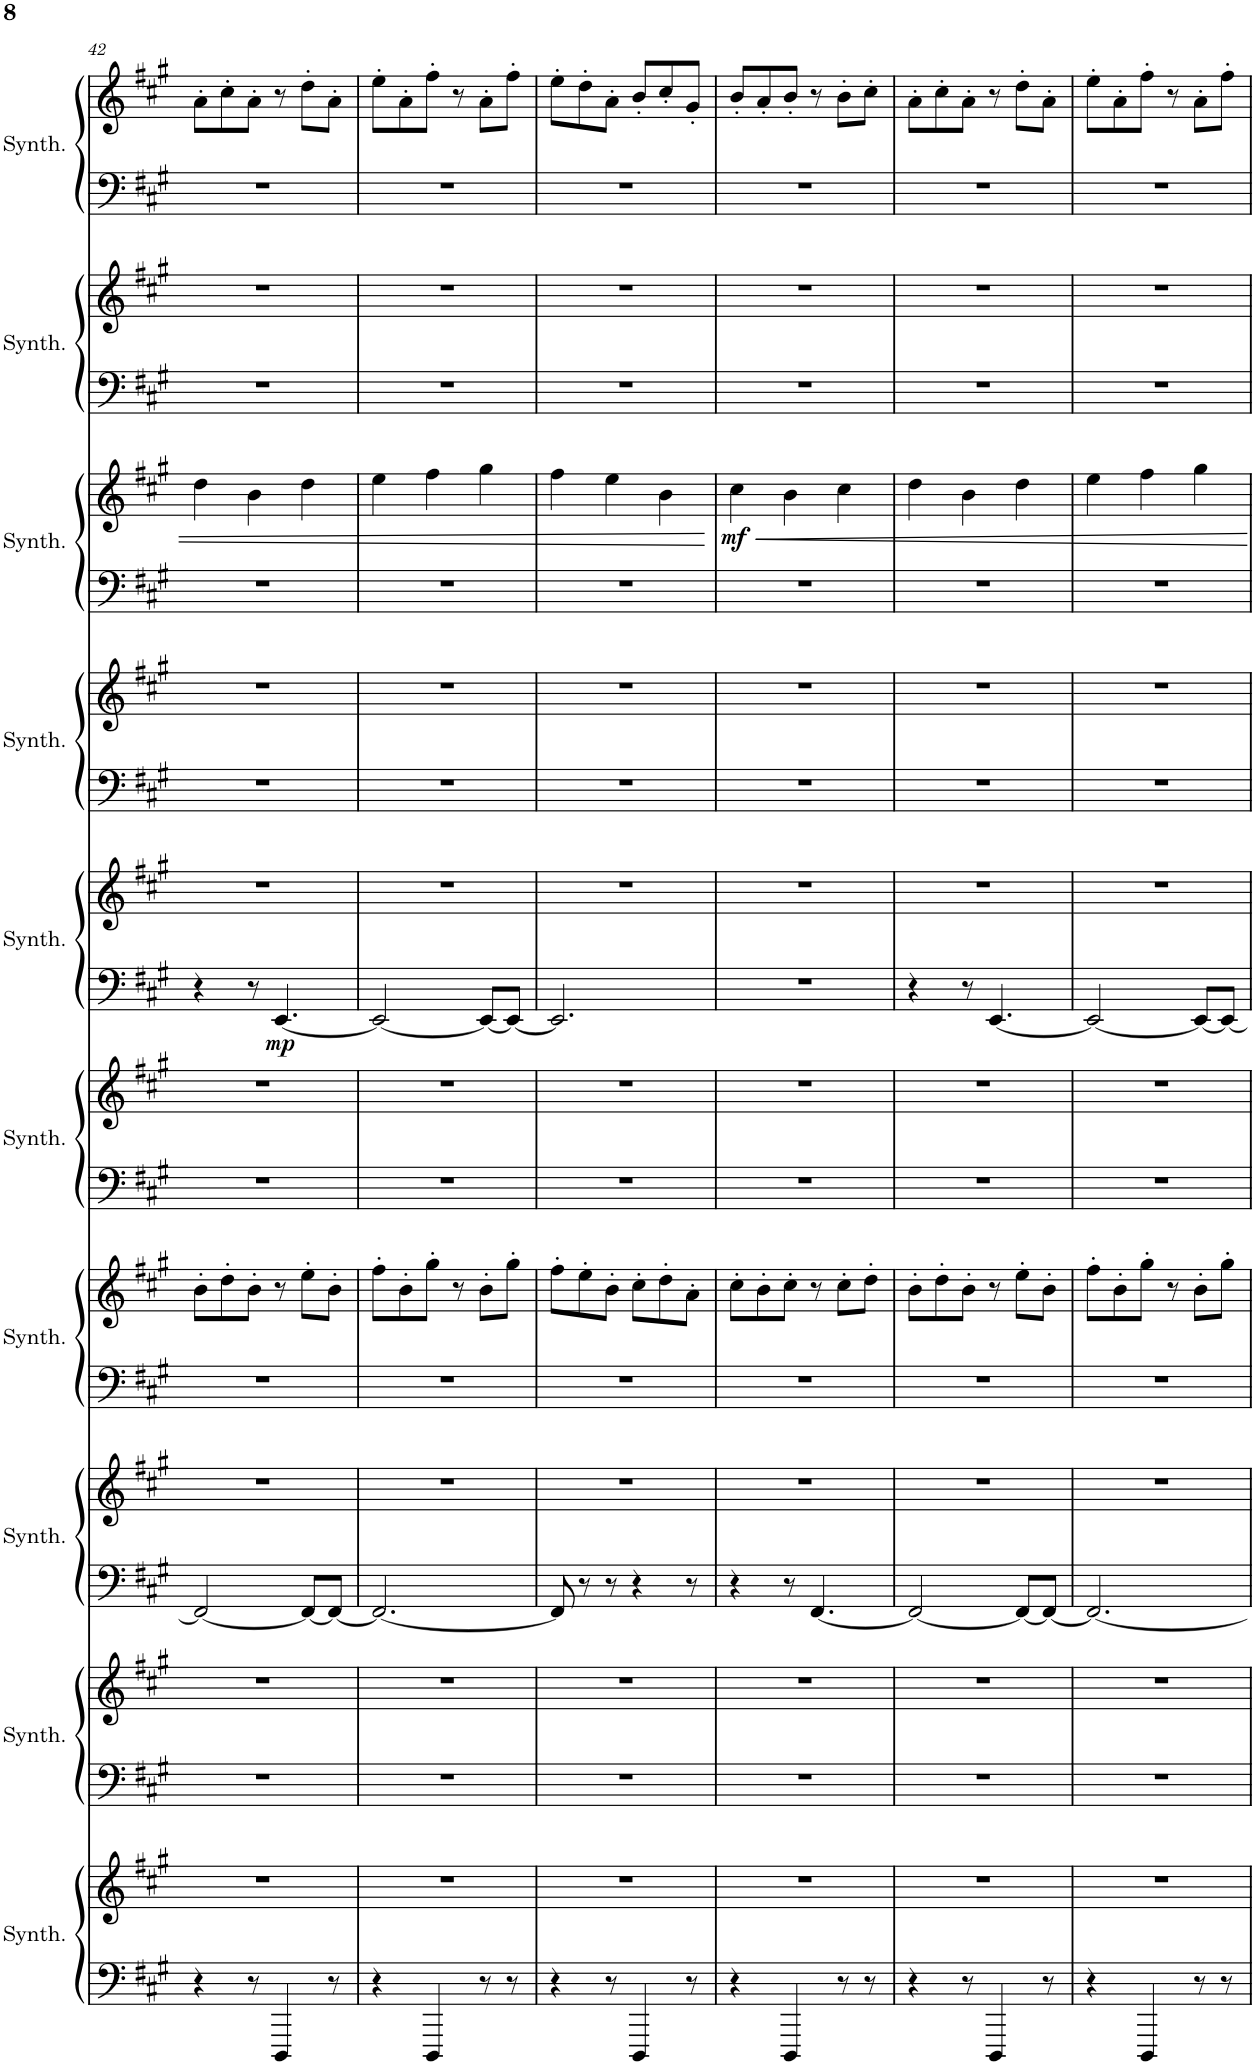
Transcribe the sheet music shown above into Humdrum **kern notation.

**kern	**kern	**kern	**kern	**kern	**kern	**kern	**kern	**kern	**kern	**kern	**kern	**dynam	**kern	**kern	**kern	**kern	**dynam	**kern	**kern	**kern	**kern
*part10	*part10	*part9	*part9	*part8	*part8	*part7	*part7	*part6	*part6	*part5	*part5	*part5	*part4	*part4	*part3	*part3	*part3	*part2	*part2	*part1	*part1
*staff20	*staff19	*staff18	*staff17	*staff16	*staff15	*staff14	*staff13	*staff12	*staff11	*staff10	*staff9	*staff9/10	*staff8	*staff7	*staff6	*staff5	*staff5/6	*staff4	*staff3	*staff2	*staff1
*I"Crystal Synthesizer	*	*I"Saw Synthesizer	*	*I"Bass Synthesizer	*	*I"Pad Synthesizer	*	*I"Metallic Synthesizer	*	*I"Atmosphere Synthesizer	*	*	*I"Goblins Synthesizer	*	*I"Choir Synthesizer	*	*	*I"Bowed Synthesizer	*	*I"String Synthesizer	*
*I'Synth.	*	*I'Synth.	*	*I'Synth.	*	*I'Synth.	*	*I'Synth.	*	*I'Synth.	*	*	*I'Synth.	*	*I'Synth.	*	*	*I'Synth.	*	*I'Synth.	*
!!LO:PB:g=z
*clefF4	*clefG2	*clefF4	*clefG2	*clefF4	*clefG2	*clefF4	*clefG2	*clefF4	*clefG2	*clefF4	*clefG2	*	*clefF4	*clefG2	*clefF4	*clefG2	*	*clefF4	*clefG2	*clefF4	*clefG2
*k[f#c#g#]	*k[f#c#g#]	*k[f#c#g#]	*k[f#c#g#]	*k[f#c#g#]	*k[f#c#g#]	*k[f#c#g#]	*k[f#c#g#]	*k[f#c#g#]	*k[f#c#g#]	*k[f#c#g#]	*k[f#c#g#]	*	*k[f#c#g#]	*k[f#c#g#]	*k[f#c#g#]	*k[f#c#g#]	*	*k[f#c#g#]	*k[f#c#g#]	*k[f#c#g#]	*k[f#c#g#]
*M6/8	*M6/8	*M6/8	*M6/8	*M6/8	*M6/8	*M6/8	*M6/8	*M6/8	*M6/8	*M6/8	*M6/8	*	*M6/8	*M6/8	*M6/8	*M6/8	*	*M6/8	*M6/8	*M6/8	*M6/8
=42	=42	=42	=42	=42	=42	=42	=42	=42	=42	=42	=42	=42	=42	=42	=42	=42	=42	=42	=42	=42	=42
4r	2.r	2.r	2.r	2FF#/_	2.r	2.r	8b'\L	2.r	2.r	4r	2.r	.	2.r	2.r	2.r	4dd\	.	2.r	2.r	2.r	8a'\L
.	.	.	.	.	.	.	8dd'\	.	.	.	.	.	.	.	.	.	.	.	.	.	8cc#'\
8r	.	.	.	.	.	.	8b'\J	.	.	8r	.	.	.	.	.	4b\	.	.	.	.	8a'\J
!	!	!	!	!	!	!	!	!	!	!	!	!LO:DY:b=2	!	!	!	!	!	!	!	!	!
4DDD/	.	.	.	.	.	.	8r	.	.	[4.EE/	.	mp	.	.	.	.	.	.	.	.	8r
.	.	.	.	8FF#/L_	.	.	8ee'\L	.	.	.	.	.	.	.	.	4dd\	.	.	.	.	8dd'\L
8r	.	.	.	8FF#/J_	.	.	8b'\J	.	.	.	.	.	.	.	.	.	.	.	.	.	8a'\J
=43	=43	=43	=43	=43	=43	=43	=43	=43	=43	=43	=43	=43	=43	=43	=43	=43	=43	=43	=43	=43	=43
4r	2.r	2.r	2.r	2.FF#/_	2.r	2.r	8ff#'\L	2.r	2.r	2EE/_	2.r	.	2.r	2.r	2.r	4ee\	.	2.r	2.r	2.r	8ee'\L
.	.	.	.	.	.	.	8b'\	.	.	.	.	.	.	.	.	.	.	.	.	.	8a'\
4DDD/	.	.	.	.	.	.	8gg#'\J	.	.	.	.	.	.	.	.	4ff#\	.	.	.	.	8ff#'\J
.	.	.	.	.	.	.	8r	.	.	.	.	.	.	.	.	.	.	.	.	.	8r
8r	.	.	.	.	.	.	8b'\L	.	.	8EE/L_	.	.	.	.	.	4gg#\	.	.	.	.	8a'\L
8r	.	.	.	.	.	.	8gg#'\J	.	.	8EE/J_	.	.	.	.	.	.	.	.	.	.	8ff#'\J
=44	=44	=44	=44	=44	=44	=44	=44	=44	=44	=44	=44	=44	=44	=44	=44	=44	=44	=44	=44	=44	=44
4r	2.r	2.r	2.r	8FF#/]	2.r	2.r	8ff#'\L	2.r	2.r	2.EE/]	2.r	.	2.r	2.r	2.r	4ff#\	.	2.r	2.r	2.r	8ee'\L
.	.	.	.	8r	.	.	8ee'\	.	.	.	.	.	.	.	.	.	.	.	.	.	8dd'\
8r	.	.	.	8r	.	.	8b'\J	.	.	.	.	.	.	.	.	4ee\	.	.	.	.	8a'\J
4DDD/	.	.	.	4r	.	.	8cc#'\L	.	.	.	.	.	.	.	.	.	.	.	.	.	8b'/L
.	.	.	.	.	.	.	8dd'\	.	.	.	.	.	.	.	.	4b\	.	.	.	.	8cc#'/
8r	.	.	.	8r	.	.	8a'\J	.	.	.	.	.	.	.	.	.	.	.	.	.	8g#'/J
=45	=45	=45	=45	=45	=45	=45	=45	=45	=45	=45	=45	=45	=45	=45	=45	=45	=45	=45	=45	=45	=45
!	!	!	!	!	!	!	!	!	!	!	!	!	!	!	!	!	!LO:DY:b	!	!	!	!
4r	2.r	2.r	2.r	4r	2.r	2.r	8cc#'\L	2.r	2.r	2.r	2.r	.	2.r	2.r	2.r	4cc#\	mf	2.r	2.r	2.r	8b'/L
.	.	.	.	.	.	.	8b'\	.	.	.	.	.	.	.	.	.	.	.	.	.	8a'/
4DDD/	.	.	.	8r	.	.	8cc#'\J	.	.	.	.	.	.	.	.	4b\	.	.	.	.	8b'/J
.	.	.	.	[4.FF#/	.	.	8r	.	.	.	.	.	.	.	.	.	.	.	.	.	8r
8r	.	.	.	.	.	.	8cc#'\L	.	.	.	.	.	.	.	.	4cc#\	.	.	.	.	8b'\L
8r	.	.	.	.	.	.	8dd'\J	.	.	.	.	.	.	.	.	.	.	.	.	.	8cc#'\J
=46	=46	=46	=46	=46	=46	=46	=46	=46	=46	=46	=46	=46	=46	=46	=46	=46	=46	=46	=46	=46	=46
4r	2.r	2.r	2.r	2FF#/_	2.r	2.r	8b'\L	2.r	2.r	4r	2.r	.	2.r	2.r	2.r	4dd\	.	2.r	2.r	2.r	8a'\L
.	.	.	.	.	.	.	8dd'\	.	.	.	.	.	.	.	.	.	.	.	.	.	8cc#'\
8r	.	.	.	.	.	.	8b'\J	.	.	8r	.	.	.	.	.	4b\	.	.	.	.	8a'\J
4DDD/	.	.	.	.	.	.	8r	.	.	[4.EE/	.	.	.	.	.	.	.	.	.	.	8r
.	.	.	.	8FF#/L_	.	.	8ee'\L	.	.	.	.	.	.	.	.	4dd\	.	.	.	.	8dd'\L
8r	.	.	.	8FF#/J_	.	.	8b'\J	.	.	.	.	.	.	.	.	.	.	.	.	.	8a'\J
=47	=47	=47	=47	=47	=47	=47	=47	=47	=47	=47	=47	=47	=47	=47	=47	=47	=47	=47	=47	=47	=47
4r	2.r	2.r	2.r	2.FF#/_	2.r	2.r	8ff#'\L	2.r	2.r	2EE/_	2.r	.	2.r	2.r	2.r	4ee\	.	2.r	2.r	2.r	8ee'\L
.	.	.	.	.	.	.	8b'\	.	.	.	.	.	.	.	.	.	.	.	.	.	8a'\
4DDD/	.	.	.	.	.	.	8gg#'\J	.	.	.	.	.	.	.	.	4ff#\	.	.	.	.	8ff#'\J
.	.	.	.	.	.	.	8r	.	.	.	.	.	.	.	.	.	.	.	.	.	8r
8r	.	.	.	.	.	.	8b'\L	.	.	8EE/L_	.	.	.	.	.	4gg#\	.	.	.	.	8a'\L
8r	.	.	.	.	.	.	8gg#'\J	.	.	8EE/J_	.	.	.	.	.	.	.	.	.	.	8ff#'\J
=	=	=	=	=	=	=	=	=	=	=	=	=	=	=	=	=	=	=	=	=	=
*-	*-	*-	*-	*-	*-	*-	*-	*-	*-	*-	*-	*-	*-	*-	*-	*-	*-	*-	*-	*-	*-
